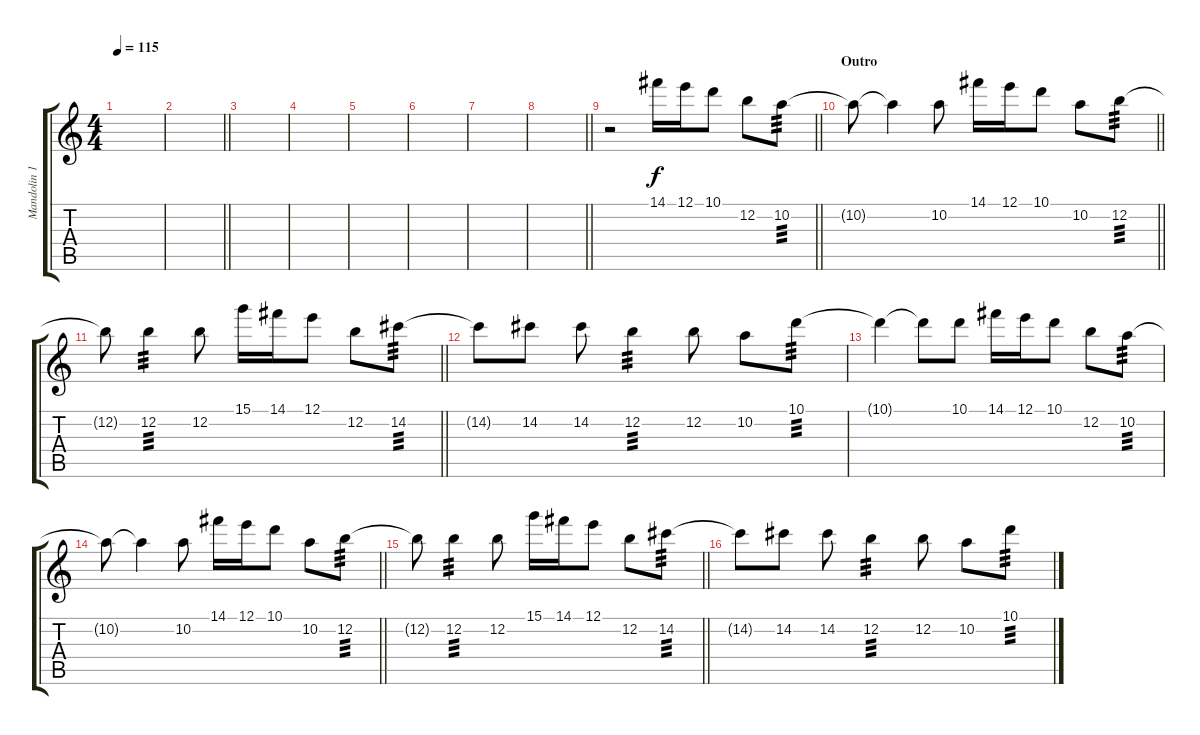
\track ("Mandolin 1" "Mandolin 1") {instrument acousticguitarsteel}
\staff {score tabs}
\tuning (E4 B3 G3 D3 A2 E2) {hide}
\ts (4 4)
\tempo 115
\clef g2
\ks c
|
\barLineRight lightlight
|
|
|
|
|
|
\barLineRight lightlight
|
\barLineRight lightlight
r.2 14.1.16 12.1.16 10.1.8 12.2.8 10.2.8{tp 3} |
\section ("" "Outro")
\barLineRight lightlight
10.2{t}.8 10.2{t}.4 10.2.8 14.1.16 12.1.16 10.1.8 10.2.8 12.2.8{tp 3} |
\barLineRight lightlight
12.2{t}.8 12.2.4{tp 3} 12.2.8 15.1.16 14.1.16 12.1.8 12.2.8 14.2.8{tp 3} |
14.2{t}.8 14.2.8 14.2.8 12.2.4{tp 3} 12.2.8 10.2.8 10.1.8{tp 3} |
10.1{t}.4 10.1{t}.8 10.1.8 14.1.16 12.1.16 10.1.8 12.2.8 10.2.8{tp 3} |
\barLineRight lightlight
10.2{t}.8 10.2{t}.4 10.2.8 14.1.16 12.1.16 10.1.8 10.2.8 12.2.8{tp 3} |
\barLineRight lightlight
12.2{t}.8 12.2.4{tp 3} 12.2.8 15.1.16 14.1.16 12.1.8 12.2.8 14.2.8{tp 3} |
14.2{t}.8 14.2.8 14.2.8 12.2.4{tp 3} 12.2.8 10.2.8 10.1.8{tp 3}
